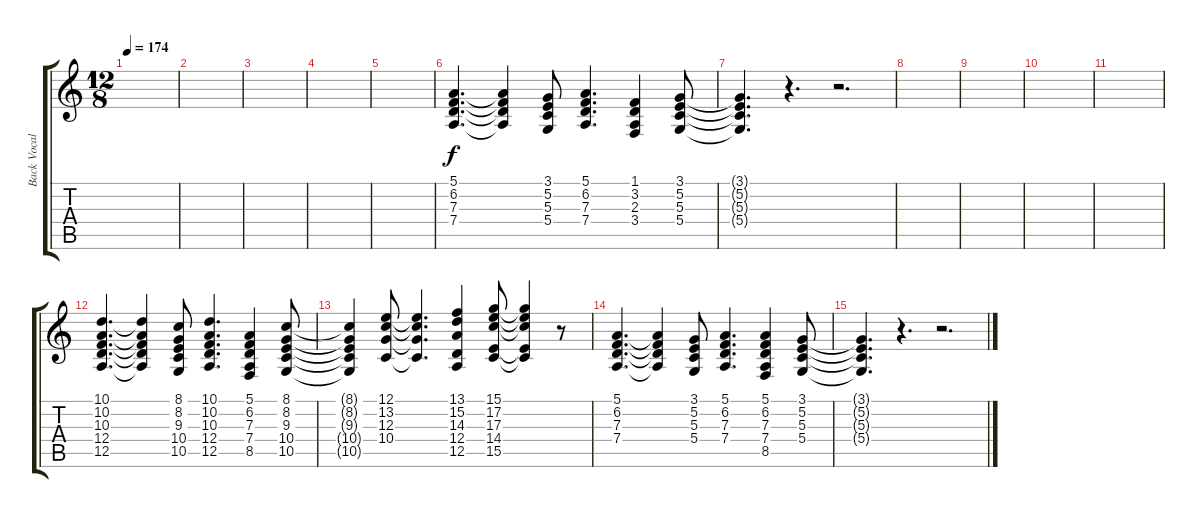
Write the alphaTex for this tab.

\track ("Back Vocals" "Back Vocal") {instrument violin}
\staff {score tabs}
\tuning (E4 B3 G3 D3 A2 E2) {hide}
\ts (12 8)
\tempo 174
\clef g2
\ks c
|
|
|
|
|
(5.1 6.2 7.3 7.4).4{d} (5.1{t} 6.2{t} 7.3{t} 7.4{t}).4 (3.1 5.2 5.3 5.4).8 (5.1 6.2 7.3 7.4).4{d} (1.1 3.2 2.3 3.4).4 (3.1 5.2 5.3 5.4).8 |
(3.1{t} 5.2{t} 5.3{t} 5.4{t}).4{d} r.4{d} r.2{d} |
|
|
|
|
(10.1 10.2 10.3 12.4 12.5).4{d} (10.1{t} 10.2{t} 10.3{t} 12.4{t} 12.5{t}).4 (8.1 8.2 9.3 10.4 10.5).8 (10.1 10.2 10.3 12.4 12.5).4{d} (5.1 6.2 7.3 7.4 8.5).4 (8.1 8.2 9.3 10.4 10.5).8 |
(8.1{t} 8.2{t} 9.3{t} 10.4{t} 10.5{t}).4 (12.1 13.2 12.3 10.4).8 (12.1{t} 13.2{t} 12.3{t} 10.4{t}).4{d} (13.1 15.2 14.3 12.4 12.5).4 (15.1 17.2 17.3 14.4 15.5).8 (15.1{t} 17.2{t} 17.3{t} 14.4{t} 15.5{t}).4 r.8 |
(5.1 6.2 7.3 7.4).4{d} (5.1{t} 6.2{t} 7.3{t} 7.4{t}).4 (3.1 5.2 5.3 5.4).8 (5.1 6.2 7.3 7.4).4{d} (5.1 6.2 7.3 7.4 8.5).4 (3.1 5.2 5.3 5.4).8 |
(3.1{t} 5.2{t} 5.3{t} 5.4{t}).4{d} r.4{d} r.2{d}
